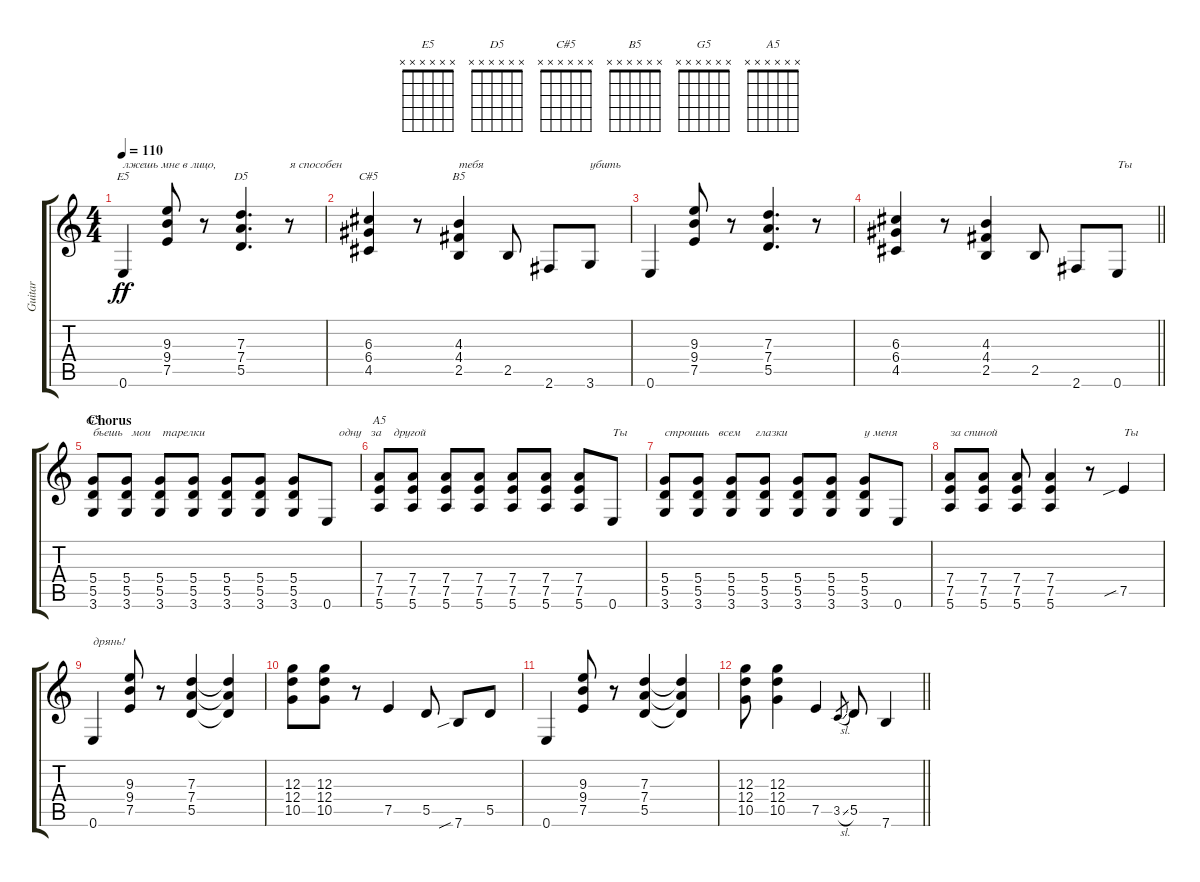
\track ("Guitar" "Guitar") {instrument acousticguitarsteel}
\staff {score tabs}
\tuning (E4 B3 G3 D3 A2 E2) {hide}
\chord ("E5" x x x x x x)
\chord ("D5" x x x x x x)
\chord ("C#5" x x x x x x)
\chord ("B5" x x x x x x)
\chord ("G5" x x x x x x)
\chord ("A5" x x x x x x)
\ts (4 4)
\tempo 110
\clef g2
\ks c
0.6.4{ch "E5" txt "лжешь мне в лицо, " dy ff} (9.3 9.4 7.5).8 r.8 (7.3 7.4 5.5).4{d ch "D5"} r.8{txt "я способен "} |
(6.3 6.4 4.5).4{ch "C#5"} r.8 (4.3 4.4 2.5).4{ch "B5" txt "тебя "} 2.5.8 2.6.8 3.6.8{txt "убить"} |
0.6.4 (9.3 9.4 7.5).8 r.8 (7.3 7.4 5.5).4{d} r.8 |
\barLineRight lightlight
(6.3 6.4 4.5).4 r.8 (4.3 4.4 2.5).4 2.5.8 2.6.8 0.6.8{txt "Ты "} |
\section ("" "Chorus")
(5.4 5.5 3.6).8{ch "G5" txt "бьешь   мои    таpелки "} (5.4 5.5 3.6).8 (5.4 5.5 3.6).8 (5.4 5.5 3.6).8 (5.4 5.5 3.6).8 (5.4 5.5 3.6).8 (5.4 5.5 3.6).8 0.6.8{txt "    одну   за    дpугой"} |
(7.4 7.5 5.6).8{ch "A5"} (7.4 7.5 5.6).8 (7.4 7.5 5.6).8 (7.4 7.5 5.6).8 (7.4 7.5 5.6).8 (7.4 7.5 5.6).8 (7.4 7.5 5.6).8 0.6.8{txt "Ты "} |
(5.4 5.5 3.6).8{txt "стpоишь   всем     глазки"} (5.4 5.5 3.6).8 (5.4 5.5 3.6).8 (5.4 5.5 3.6).8 (5.4 5.5 3.6).8 (5.4 5.5 3.6).8 (5.4 5.5 3.6).8{txt "у меня "} 0.6.8 |
(7.4 7.5 5.6).8{txt "за спиной"} (7.4 7.5 5.6).8 (7.4 7.5 5.6).8 (7.4 7.5 5.6).4 r.8 7.5{sib}.4{txt "Ты "} |
0.6.4{txt "дpянь!"} (9.3 9.4 7.5).8 r.8 (7.3 7.4 5.5).4 (7.3{t} 7.4{t} 5.5{t}).4 |
(12.3 12.4 10.5).8 (12.3 12.4 10.5).8 r.8 7.5.4 5.5.8 7.6{sib}.8 5.5.8 |
0.6.4 (9.3 9.4 7.5).8 r.8 (7.3 7.4 5.5).4 (7.3{t} 7.4{t} 5.5{t}).4 |
\barLineRight lightlight
(12.3 12.4 10.5).8 (12.3 12.4 10.5).4 7.5.4 3.5{sl}.8{gr} 5.5.8 7.6.4
